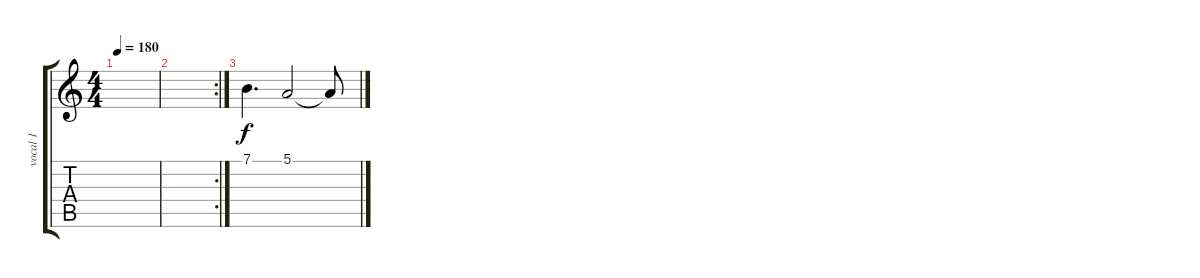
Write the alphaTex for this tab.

\track ("vocal 1" "vocal 1") {instrument sopranosax}
\staff {score tabs}
\tuning (E4 B3 G3 D3 A2 E2) {hide}
\ts (4 4)
\tempo 180
\clef g2
\ks c
|
\rc 2
|
7.1.4{d} 5.1.2 5.1{t}.8
